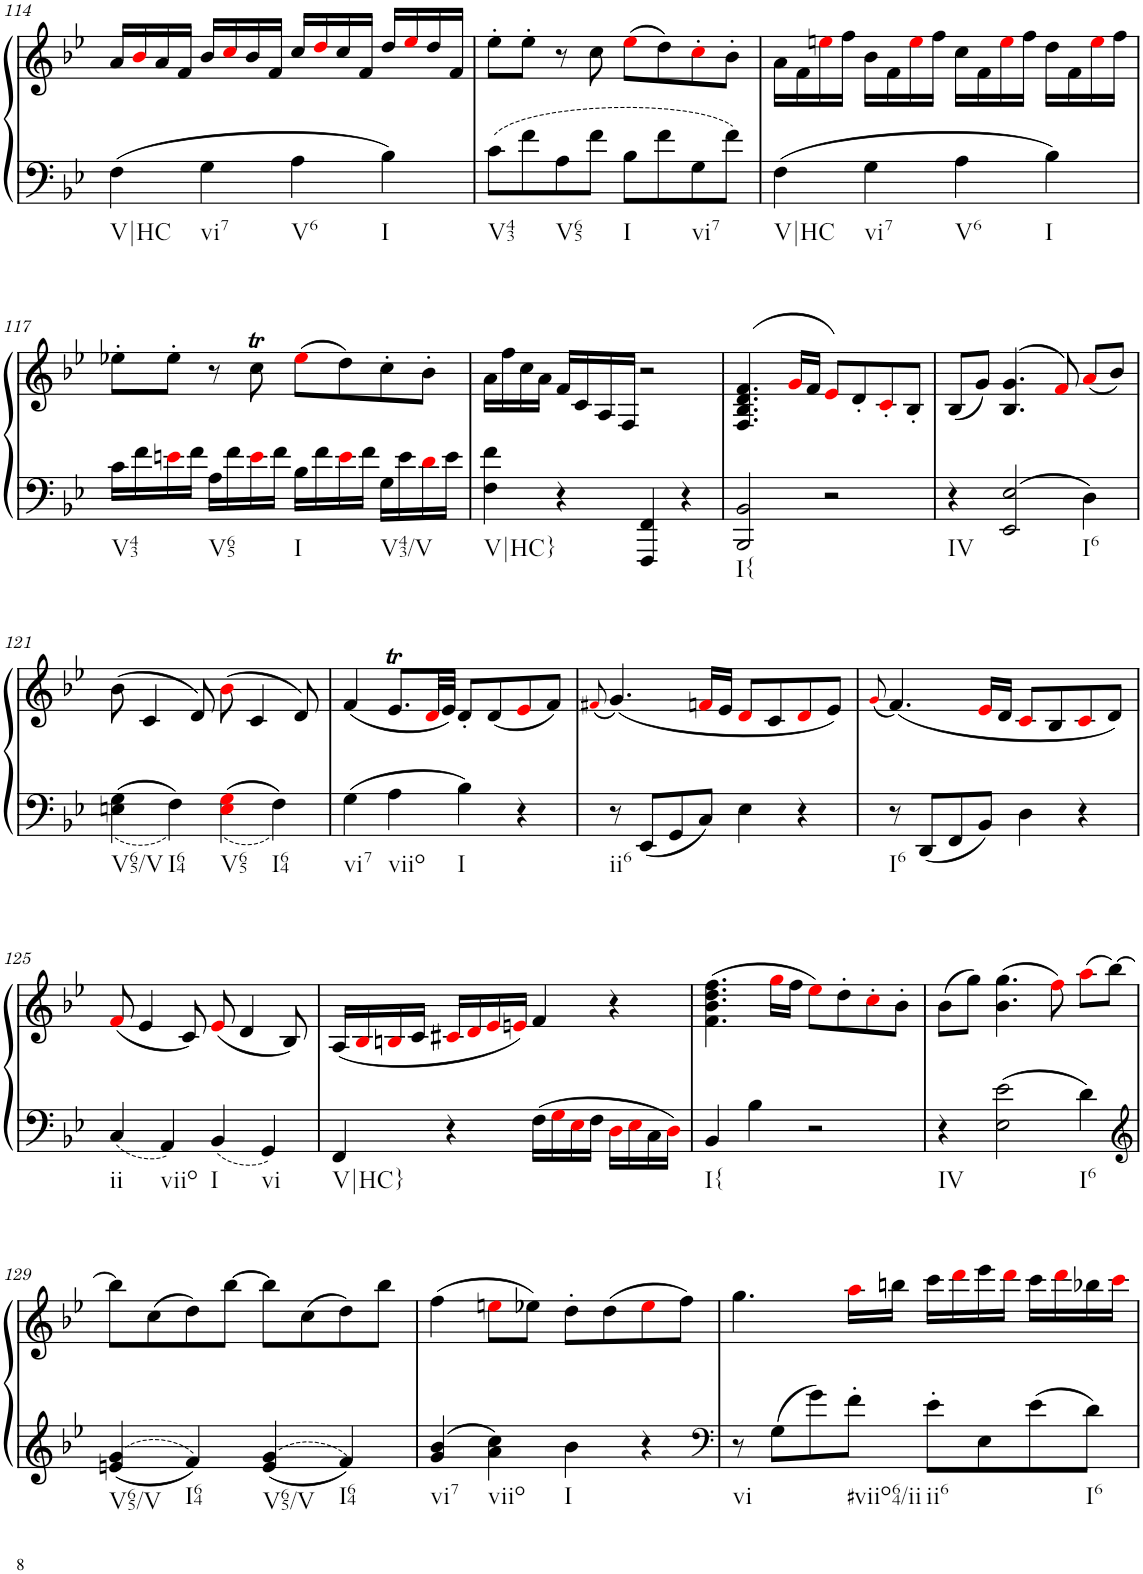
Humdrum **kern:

**kern	**kern
*part1	*part1
*staff2	*staff1
*I"Piano, Piano right	*
*I'Pno.	*
!!LO:PB:g=z
*clefF4	*clefG2
*k[b-e-]	*k[b-e-]
*M4/4	*M4/4
*met(c)	*met(c)
=114	=114
!LO:TX:b:t=V|HC	!
4F\	16a/LL
.	16b-i/
.	16a/
.	16f/JJ
!LO:TX:b:t=vi7	!
4G\	16b-/LL
.	16cci/
.	16b-/
.	16f/JJ
!LO:TX:b:t=V6	!
4A\	16cc/LL
.	16ddi/
.	16cc/
.	16f/JJ
!LO:TX:b:t=I	!
4B-\	16dd/LL
.	16ee-i/
.	16dd/
.	16f/JJ
=115	=115
!LO:TX:b:t=V43	!
8c\L	8ee-'\L
8f\	8ee-'\J
!LO:TX:b:t=V65	!
8A\	8r
8f\J	8cc\
!LO:TX:b:t=I	!
8B-\L	(8ee-i\L
8f\	8dd\)
!LO:TX:b:t=vi7	!
8G\	8cc'i\
8f\J	8b-'\J
=116	=116
!LO:TX:b:t=V|HC	!
4F\	16a\LL
.	16f\
.	16eeni\
.	16ff\JJ
!LO:TX:b:t=vi7	!
4G\	16b-\LL
.	16f\
.	16eei\
.	16ff\JJ
!LO:TX:b:t=V6	!
4A\	16cc\LL
.	16f\
.	16eei\
.	16ff\JJ
!LO:TX:b:t=I	!
4B-\	16dd\LL
.	16f\
.	16eei\
.	16ff\JJ
!!LO:LB:g=z
=117	=117
!LO:TX:b:t=V43	!
16c\LL	8ee-X'\L
16f\	.
16eni\	8ee-'\J
16f\JJ	.
!LO:TX:b:t=V65	!
16A\LL	8r
16f\	.
16ei\	8ccT\
16f\JJ	.
!LO:TX:b:t=I	!
16B-\LL	(8ee-i\L
16f\	.
16ei\	8dd\)
16f\JJ	.
!LO:TX:b:t=V43/V	!
16G\LL	8cc'\
16e\	.
16di\	8b-'\J
16e\JJ	.
=118	=118
!LO:TX:b:t=V|HC}	!
4F\ 4f\	16a\LL
.	16ff\
.	16cc\
.	16a\JJ
4r	16f/LL
.	16c/
.	16A/
.	16F/JJ
4FFF/ 4FF/	2r
4r	.
=119	=119
!LO:TX:b:t=I{	!
2BBB-/ 2BB-/	(>4.F/ 4.B-/ 4.d/ 4.f/
.	16gi/LL
.	16f/JJ
2r	8e-i/L)
.	8d'/
.	8c'i/
.	8B-'/J
=120	=120
!LO:TX:b:t=IV	!
4r	(8B-/L
.	8g/J)
2EE-/ 2E-/	(>4.B-/ 4.g/
.	8fi/)
!LO:TX:b:t=I6	!
4D\	(8ai/L
.	8b-/J)
!!LO:LB:g=z
=121	=121
!LO:TX:b:t=V65/V	!
4En\ 4G\	(8b-\
.	4c/
!LO:TX:b:t=I64	!
4F\	.
.	8d/)
!LO:TX:b:t=V65	!
4Ei\ 4Gi\	(8b-i\
.	4c/
!LO:TX:b:t=I64	!
4F\	.
.	8d/)
=122	=122
!LO:TX:b:t=vi7	!
4G\	(4f/
!LO:TX:b:t=viio	!
4A\	8.e-T/L
.	32di/LL
.	32e-/JJJ)
!LO:TX:b:t=I	!
4B-\	8d'/L
.	(8d/
4r	8e-i/
.	8f/J)
=123	=123
.	(8qf#Xi/
!LO:TX:b:t=ii6	!
8r	(4.g/)
8EE-/L	.
8GG/	.
8C/J	16fni/LL
.	16e-/JJ
4E-\	8di/L
.	8c/
4r	8di/
.	8e-/J)
=124	=124
.	(8qgi/
!LO:TX:b:t=I6	!
8r	(4.f/)
8DD/L	.
8FF/	.
8BB-/J	16e-i/LL
.	16d/JJ
4D\	8ci/L
.	8B-/
4r	8ci/
.	8d/J)
!!LO:LB:g=z
=125	=125
!LO:TX:b:t=ii	!
4C/	(8fi/
.	4e-/
!LO:TX:b:t=viio	!
4AA/	.
.	8c/)
!LO:TX:b:t=I	!
4BB-/	(8e-i/
.	4d/
!LO:TX:b:t=vi	!
4GG/	.
.	8B-/)
=126	=126
!LO:TX:b:t=V|HC}	!
4FF/	(16A/LL
.	16B-i/
.	16Bni/
.	16c/JJ
4r	16c#Xi/LL
.	16di/
.	16e-i/
.	16eni/JJ)
16F\LL	4f/
16Gi\	.
16E-i\	.
16F\JJ	.
16Di\LL	4r
16E-i\	.
16C\	.
16Di\JJ	.
=127	=127
!LO:TX:b:t=I{	!
4BB-/	(4.f\ 4.b-\ 4.dd\ 4.ff\
4B-\	.
.	16ggi\LL
.	16ff\JJ
2r	8ee-i\L)
.	8dd'\
.	8cc'i\
.	8b-'\J
=128	=128
!LO:TX:b:t=IV	!
4r	(8b-\L
.	8gg\J)
2E-\ 2e-\	(4.b-\ 4.gg\
.	8ffi\)
!LO:TX:b:t=I6	!
4d\	(8aai\L
.	[8bb-\J)
!!LO:LB:g=z
=129	=129
*clefG2	*
!LO:TX:b:t=V65/V	!
4en/ 4g/	8bb-\L]
.	(8cc\
!LO:TX:b:t=I64	!
4f/	8dd\)
.	[8bb-\J
!LO:TX:b:t=V65/V	!
4e/ 4g/	8bb-\L]
.	(8cc\
!LO:TX:b:t=I64	!
4f/	8dd\)
.	8bb-\J
=130	=130
!LO:TX:b:t=vi7	!
4g/ 4b-/	(4ff\
!LO:TX:b:t=viio	!
4a\ 4cc\	8eeni\L
.	8ee-X\J)
!LO:TX:b:t=I	!
4b-\	8dd'\L
.	(8dd\
4r	8ee-i\
.	8ff\J)
=131	=131
*clefF4	*
!LO:TX:b:t=vi	!
8r	4.gg\
8G\L	.
8g\	.
!LO:TX:b:t=#viio64/ii	!
8f'\J	16aai\LL
.	16bbn\JJ
!LO:TX:b:t=ii6	!
8e-'\L	16ccc\LL
.	16dddi\
8E-\	16eee-\
.	16dddi\JJ
8e-\	16ccc\LL
.	16dddi\
!LO:TX:b:t=I6	!
8d\J	16bb-X\
.	16ccci\JJ
=	=
*-	*-
